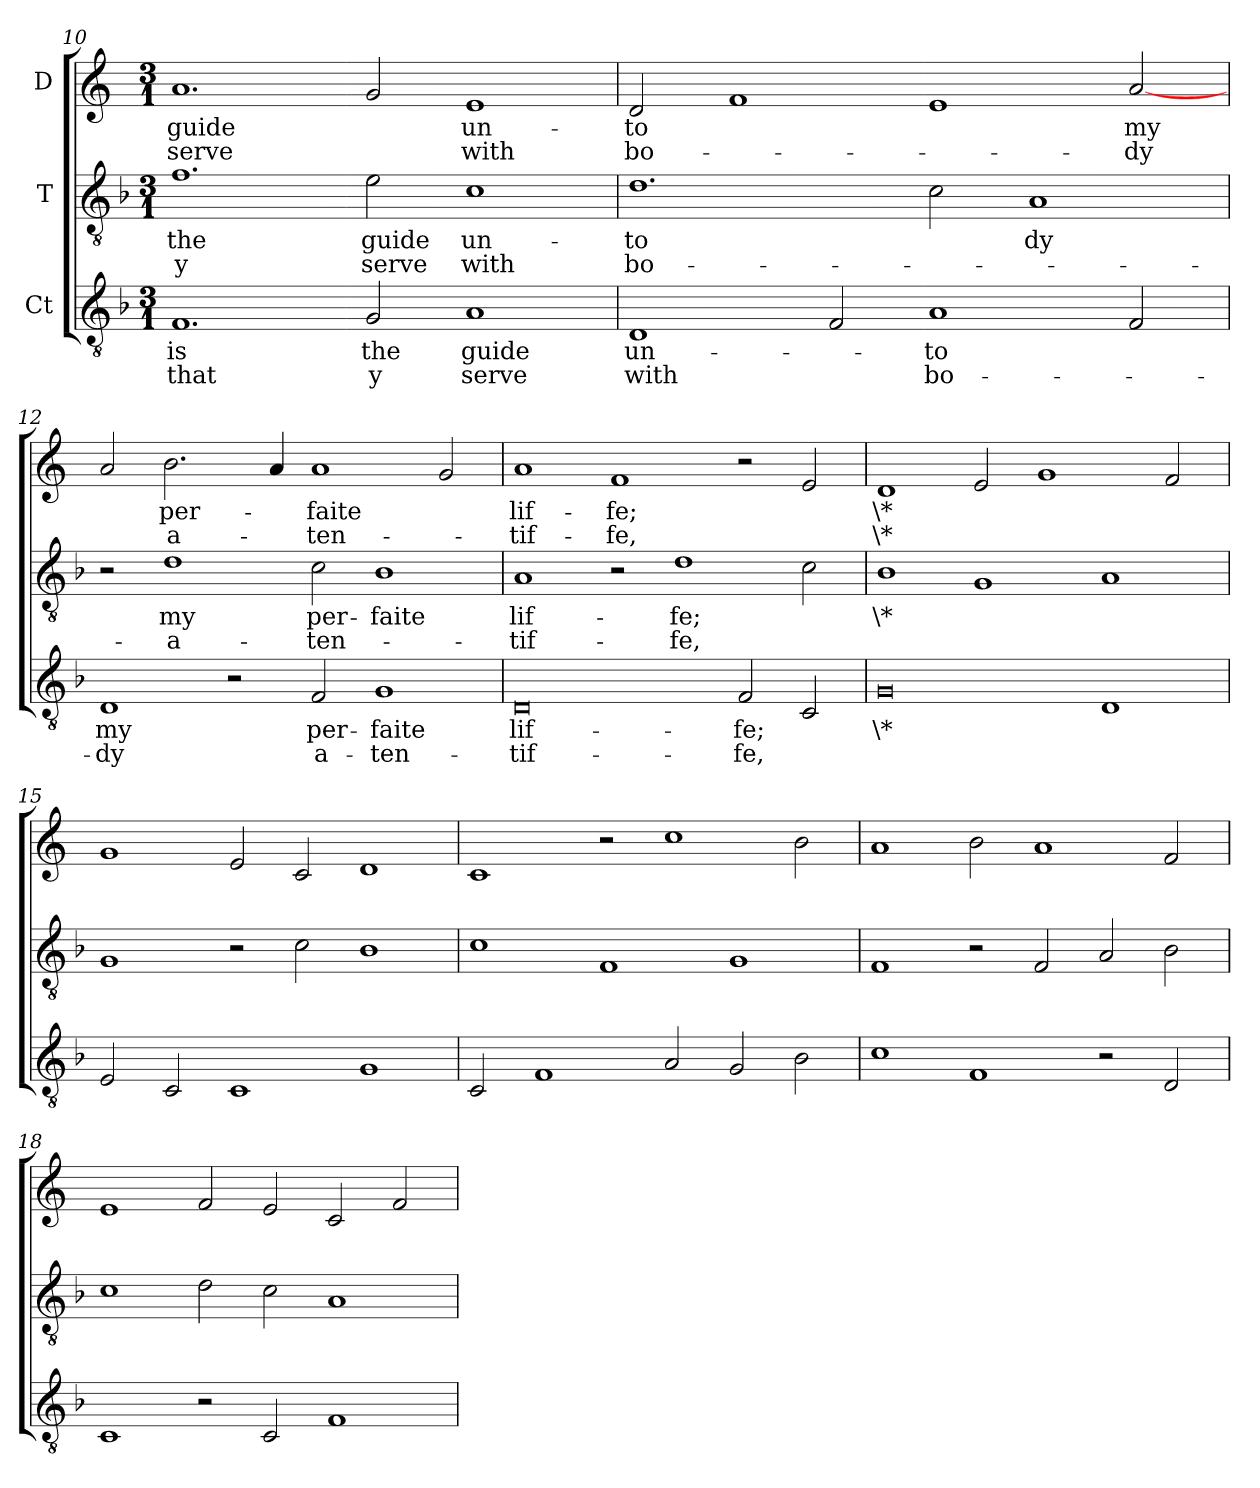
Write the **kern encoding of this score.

**kern	**text	**text	**kern	**text	**text	**kern	**text	**text
*part3	*part3	*part3	*part2	*part2	*part2	*part1	*part1	*part1
*staff3	*staff3	*staff3	*staff2	*staff2	*staff2	*staff1	*staff1	*staff1
*I"Ct	*	*	*I"T	*	*	*I"D	*	*
!!LO:LB:g=z
*clefGv2	*	*	*clefGv2	*	*	*clefG2	*	*
*ITrd7c12	*	*	*ITrd7c12	*	*	*	*	*
*k[b-]	*	*	*k[b-]	*	*	*k[]	*	*
*F:	*	*	*F:	*	*	*C:	*	*
*M3/1	*	*	*M3/1	*	*	*M3/1	*	*
=10	=10	=10	=10	=10	=10	=10	=10	=10
!	!LO:LY:b:color=#000000	!LO:LY:b:color=#000000	!	!	!	!	!	!
!	!	!	!	!LO:LY:b:color=#000000	!LO:LY:b:color=#000000	!	!	!
!	!	!	!	!	!	!	!LO:LY:b:color=#000000	!LO:LY:b:color=#000000
1.FFi/	is	that	1.Fi\	the	y	1.ai/	guide	serve
!	!LO:LY:b:color=#000000	!LO:LY:b:color=#000000	!	!	!	!	!	!
!	!	!	!	!LO:LY:b:color=#000000	!LO:LY:b:color=#000000	!	!	!
2GGi/	the	y	2Ei\	guide	serve	2gi/	.	.
!	!LO:LY:b:color=#000000	!LO:LY:b:color=#000000	!	!	!	!	!	!
!	!	!	!	!LO:LY:b:color=#000000	!LO:LY:b:color=#000000	!	!	!
!	!	!	!	!	!	!	!LO:LY:b:color=#000000	!LO:LY:b:color=#000000
1AAi/	guide	serve	1Ci\	un-	with	1ei/	un-	with
=11	=11	=11	=11	=11	=11	=11	=11	=11
!	!LO:LY:b:color=#000000	!LO:LY:b:color=#000000	!	!	!	!	!	!
!	!	!	!	!LO:LY:b:color=#000000	!LO:LY:b:color=#000000	!	!	!
!	!	!	!	!	!	!	!LO:LY:b:color=#000000	!LO:LY:b:color=#000000
1DDi/	un-	with	1.Di\	-to	bo-	2di/	-to	bo-
.	.	.	.	.	.	1fi/	.	.
2FFi/	.	.	.	.	.	.	.	.
!	!LO:LY:b:color=#000000	!LO:LY:b:color=#000000	!	!	!	!	!	!
1AAi/	-to	bo-	2Ci\	.	.	1ei/	.	.
!	!	!	!	!LO:LY:b:color=#000000	!	!	!	!
.	.	.	1AAi/	-dy	.	.	.	.
!	!	!	!	!	!	!	!LO:LY:b:color=#000000	!LO:LY:b:color=#000000
2FFi/	.	.	.	.	.	[2ai/	my	-dy
=12	=12	=12	=12	=12	=12	=12	=12	=12
!	!LO:LY:b:color=#000000	!LO:LY:b:color=#000000	!	!	!	!	!	!
1DDi/	my	-dy	2r	.	.	2ai/	.	.
!	!	!	!	!LO:LY:b:color=#000000	!LO:LY:b:color=#000000	!	!	!
!	!	!	!	!	!	!	!LO:LY:b:color=#000000	!LO:LY:b:color=#000000
.	.	.	1Di\	my	a-	2.bi\	per-	a-
2r	.	.	.	.	.	.	.	.
.	.	.	.	.	.	4ai/	.	.
!	!LO:LY:b:color=#000000	!LO:LY:b:color=#000000	!	!	!	!	!	!
!	!	!	!	!LO:LY:b:color=#000000	!LO:LY:b:color=#000000	!	!	!
!	!	!	!	!	!	!	!LO:LY:b:color=#000000	!LO:LY:b:color=#000000
2FFi/	per-	a-	2Ci\	per-	-ten-	1ai/	-faite	-ten-
!	!LO:LY:b:color=#000000	!LO:LY:b:color=#000000	!	!	!	!	!	!
!	!	!	!	!LO:LY:b:color=#000000	!	!	!	!
1GGi/	-faite	-ten-	1BB-i/	-faite	.	.	.	.
.	.	.	.	.	.	2gi/	.	.
=13	=13	=13	=13	=13	=13	=13	=13	=13
!	!LO:LY:b:color=#000000	!LO:LY:b:color=#000000	!	!	!	!	!	!
!	!	!	!	!LO:LY:b:color=#000000	!LO:LY:b:color=#000000	!	!	!
!	!	!	!	!	!	!	!LO:LY:b:color=#000000	!LO:LY:b:color=#000000
0DDi/	lif-	-tif-	1AAi/	lif-	-tif-	1ai/	lif-	-tif-
!	!	!	!	!	!	!	!LO:LY:b:color=#000000	!LO:LY:b:color=#000000
.	.	.	2r	.	.	1fi/	-fe;	-fe,
!	!	!	!	!LO:LY:b:color=#000000	!LO:LY:b:color=#000000	!	!	!
.	.	.	1Di\	-fe;	-fe,	.	.	.
!	!LO:LY:b:color=#000000	!LO:LY:b:color=#000000	!	!	!	!	!	!
2FFi/	-fe;	-fe,	.	.	.	2r	.	.
2CCi/	.	.	2Ci\	.	.	2ei/	.	.
!!LO:LB:g=z
=14	=14	=14	=14	=14	=14	=14	=14	=14
!	!LO:LY:color=#000000	!	!	!	!	!	!	!
!	!	!	!	!LO:LY:color=#000000	!	!	!	!
!	!	!	!	!	!	!	!LO:LY:a:color=#000000	!LO:LY:color=#000000
0GGi/	\*	.	1BB-i/	\*	.	1di/	\*	\*
.	.	.	1GGi/	.	.	2ei/	.	.
.	.	.	.	.	.	1gi/	.	.
1DDi/	.	.	1AAi/	.	.	.	.	.
.	.	.	.	.	.	2fi/	.	.
=15	=15	=15	=15	=15	=15	=15	=15	=15
2EEi/	.	.	1GGi/	.	.	1gi/	.	.
2CCi/	.	.	.	.	.	.	.	.
1CCi/	.	.	2r	.	.	2ei/	.	.
.	.	.	2Ci\	.	.	2ci/	.	.
1GGi/	.	.	1BB-i/	.	.	1di/	.	.
=16	=16	=16	=16	=16	=16	=16	=16	=16
2CCi/	.	.	1Ci\	.	.	1ci/	.	.
1FFi/	.	.	.	.	.	.	.	.
.	.	.	1FFi/	.	.	2r	.	.
2AAi/	.	.	.	.	.	1cci\	.	.
2GGi/	.	.	1GGi/	.	.	.	.	.
2BB-i\	.	.	.	.	.	2bi\	.	.
!!LO:LB:g=z
=17	=17	=17	=17	=17	=17	=17	=17	=17
1Ci\	.	.	1FFi/	.	.	1ai/	.	.
1FFi/	.	.	2r	.	.	2bi\	.	.
.	.	.	2FFi/	.	.	1ai/	.	.
2r	.	.	2AAi/	.	.	.	.	.
2DDi/	.	.	2BB-i\	.	.	2fi/	.	.
=18	=18	=18	=18	=18	=18	=18	=18	=18
1CCi/	.	.	1Ci\	.	.	1ei/	.	.
2r	.	.	2Di\	.	.	2fi/	.	.
2CCi/	.	.	2Ci\	.	.	2ei/	.	.
1FFi/	.	.	1AAi/	.	.	2ci/	.	.
.	.	.	.	.	.	2fi/	.	.
=	=	=	=	=	=	=	=	=
*-	*-	*-	*-	*-	*-	*-	*-	*-
